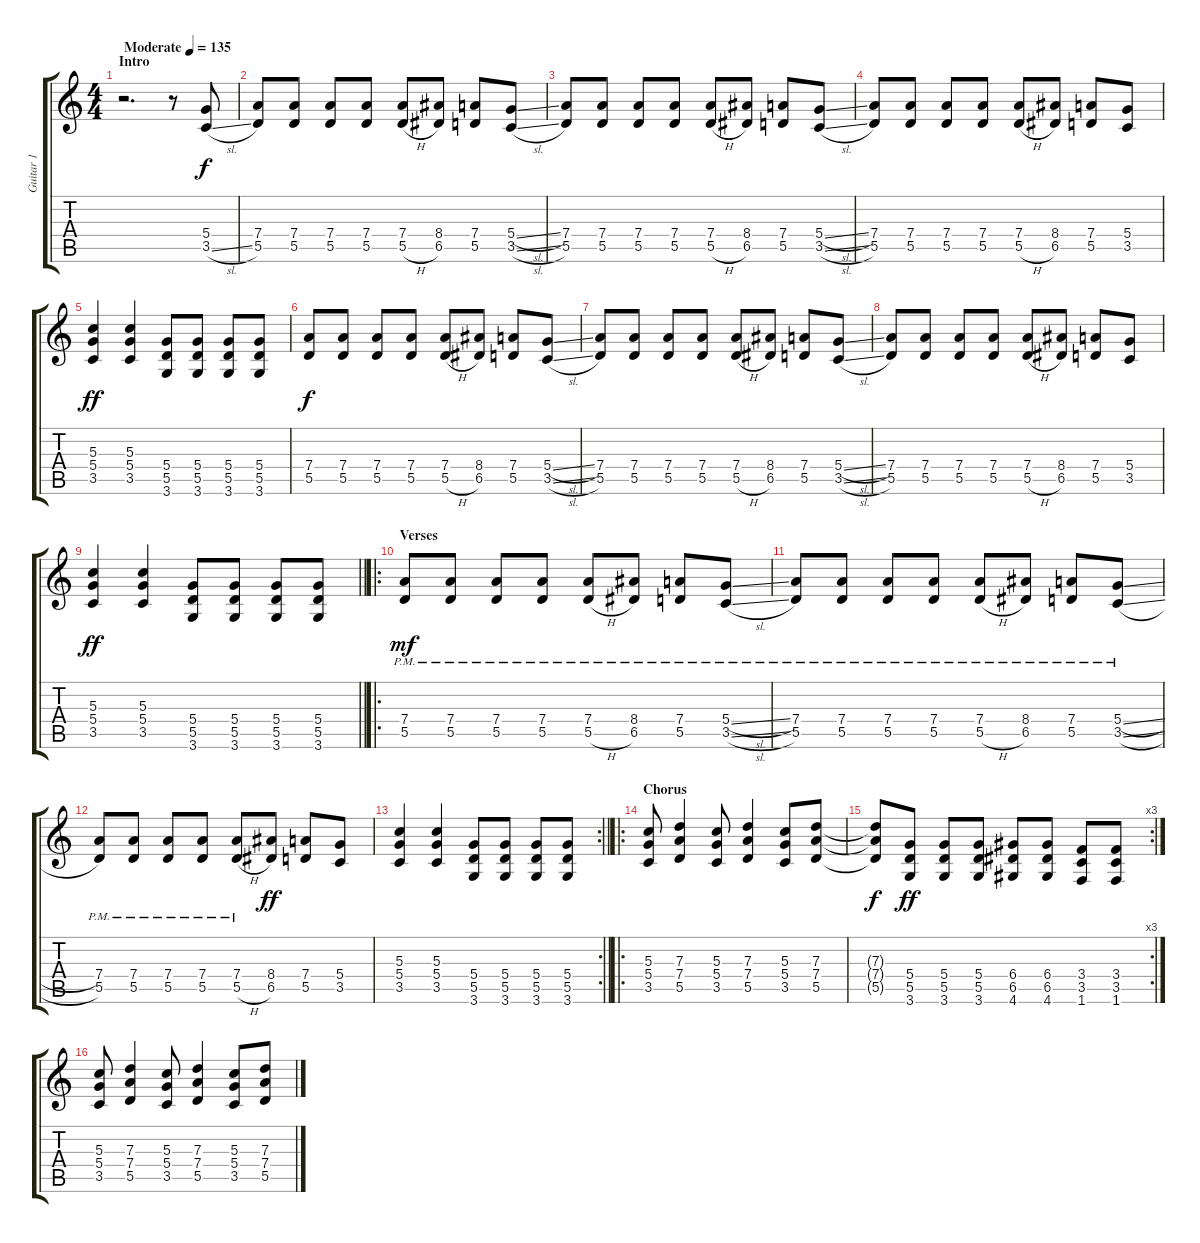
\track ("Guitar 1" "Guitar 1") {instrument distortionguitar}
\staff {score tabs}
\tuning (E4 B3 G3 D3 A2 E2) {hide}
\ts (4 4)
\section ("" "Intro")
\tempo (135 "Moderate")
\clef g2
\ks c
r.2{d dy f instrument distortionguitar} r.8 (5.4 3.5{sl}).8 |
(7.4 5.5).8 (7.4 5.5).8 (7.4 5.5).8 (7.4 5.5).8 (7.4 5.5{h}).8 (8.4 6.5).8 (7.4 5.5).8 (5.4{sl} 3.5{sl}).8 |
(7.4 5.5).8 (7.4 5.5).8 (7.4 5.5).8 (7.4 5.5).8 (7.4 5.5{h}).8 (8.4 6.5).8 (7.4 5.5).8 (5.4{sl} 3.5{sl}).8 |
(7.4 5.5).8 (7.4 5.5).8 (7.4 5.5).8 (7.4 5.5).8 (7.4 5.5{h}).8 (8.4 6.5).8 (7.4 5.5).8 (5.4 3.5).8 |
(5.3 5.4 3.5).4{dy ff} (5.3 5.4 3.5).4 (5.4 5.5 3.6).8 (5.4 5.5 3.6).8 (5.4 5.5 3.6).8 (5.4 5.5 3.6).8 |
(7.4 5.5).8{dy f} (7.4 5.5).8 (7.4 5.5).8 (7.4 5.5).8 (7.4 5.5{h}).8 (8.4 6.5).8 (7.4 5.5).8 (5.4{sl} 3.5{sl}).8 |
(7.4 5.5).8 (7.4 5.5).8 (7.4 5.5).8 (7.4 5.5).8 (7.4 5.5{h}).8 (8.4 6.5).8 (7.4 5.5).8 (5.4{sl} 3.5{sl}).8 |
(7.4 5.5).8 (7.4 5.5).8 (7.4 5.5).8 (7.4 5.5).8 (7.4 5.5{h}).8 (8.4 6.5).8 (7.4 5.5).8 (5.4 3.5).8 |
\barLineRight lightlight
(5.3 5.4 3.5).4{dy ff} (5.3 5.4 3.5).4 (5.4 5.5 3.6).8 (5.4 5.5 3.6).8 (5.4 5.5 3.6).8 (5.4 5.5 3.6).8 |
\ro
\section ("" "Verses")
(7.4{pm} 5.5{pm}).8{dy mf} (7.4{pm} 5.5{pm}).8 (7.4{pm} 5.5{pm}).8 (7.4{pm} 5.5{pm}).8 (7.4{pm} 5.5{h pm}).8 (8.4{pm} 6.5{pm}).8 (7.4{pm} 5.5{pm}).8 (5.4{sl pm} 3.5{sl pm}).8 |
(7.4{pm} 5.5{pm}).8 (7.4{pm} 5.5{pm}).8 (7.4{pm} 5.5{pm}).8 (7.4{pm} 5.5{pm}).8 (7.4{pm} 5.5{h pm}).8 (8.4{pm} 6.5{pm}).8 (7.4{pm} 5.5{pm}).8 (5.4{sl pm} 3.5{sl pm}).8 |
(7.4{pm} 5.5{pm}).8 (7.4{pm} 5.5{pm}).8 (7.4{pm} 5.5{pm}).8 (7.4{pm} 5.5{pm}).8 (7.4{pm} 5.5{h pm}).8 (8.4 6.5).8{dy ff} (7.4 5.5).8 (5.4 3.5).8 |
\rc 2
\barLineRight lightlight
(5.3 5.4 3.5).4 (5.3 5.4 3.5).4 (5.4 5.5 3.6).8 (5.4 5.5 3.6).8 (5.4 5.5 3.6).8 (5.4 5.5 3.6).8 |
\ro
\section ("" "Chorus")
(5.3 5.4 3.5).8 (7.3 7.4 5.5).4 (5.3 5.4 3.5).8 (7.3 7.4 5.5).4 (5.3 5.4 3.5).8 (7.3 7.4 5.5).8 |
\rc 3
(7.3{t} 7.4{t} 5.5{t}).8{dy f} (5.4 5.5 3.6).8{dy ff} (5.4 5.5 3.6).8 (5.4 5.5 3.6).8 (6.4 6.5 4.6).8 (6.4 6.5 4.6).8 (3.4 3.5 1.6).8 (3.4 3.5 1.6).8 |
(5.3 5.4 3.5).8 (7.3 7.4 5.5).4 (5.3 5.4 3.5).8 (7.3 7.4 5.5).4 (5.3 5.4 3.5).8 (7.3 7.4 5.5).8
